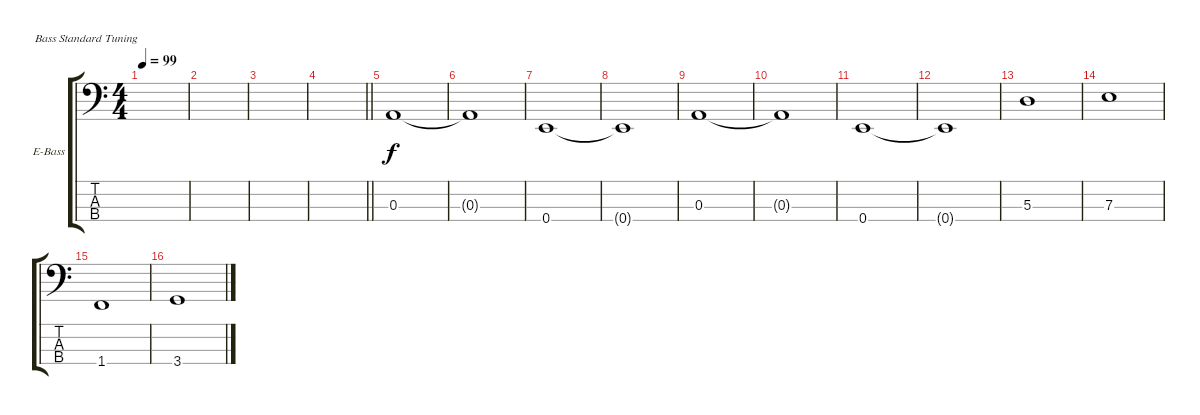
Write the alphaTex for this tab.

\bracketExtendMode groupsimilarinstruments
\firstSystemTrackNameOrientation horizontal
\otherSystemsTrackNameOrientation horizontal
\track ("Bass (Waters)" "E-Bass") {instrument electricbasspick}
\staff {score tabs}
\tuning (G2 D2 A1 E1)
\ts (4 4)
\tempo 99
\clef f4
\ks c
|
|
|
\barLineRight lightlight
|
0.3.1 |
0.3{t}.1 |
0.4.1 |
0.4{t}.1 |
0.3.1 |
0.3{t}.1 |
0.4.1 |
0.4{t}.1 |
5.3.1 |
7.3.1 |
1.4.1 |
3.4.1
